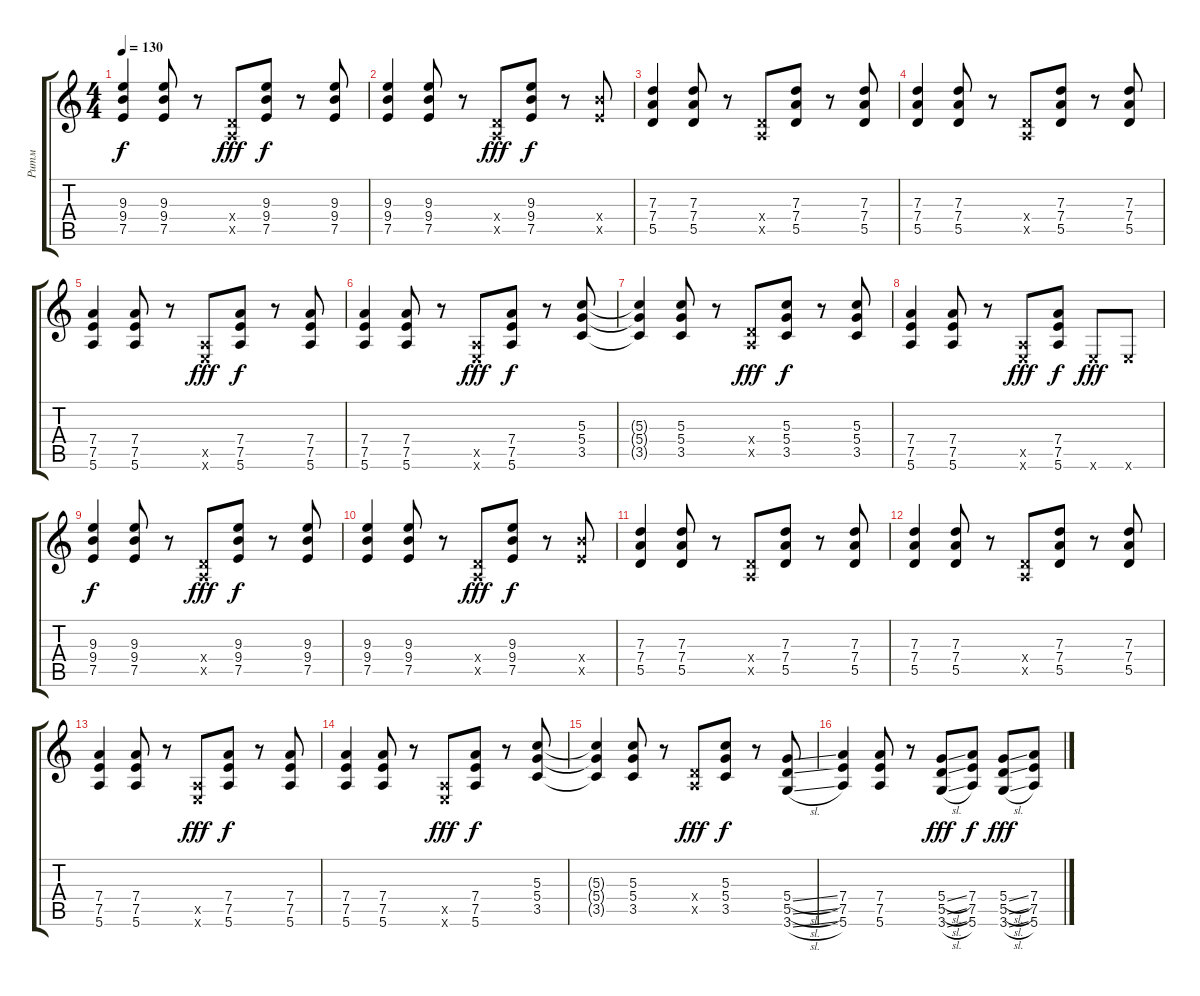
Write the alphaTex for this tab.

\track ("Ритм" "Ритм") {instrument distortionguitar}
\staff {score tabs}
\tuning (E4 B3 G3 D3 A2 E2) {hide}
\ts (4 4)
\tempo 130
\clef g2
\ks c
(9.3 9.4 7.5).4{dy f} (9.3 9.4 7.5).8 r.8 (0.4{x} 0.5{x}).8{dy fff} (9.3 9.4 7.5).8{dy f} r.8 (9.3 9.4 7.5).8 |
(9.3 9.4 7.5).4 (9.3 9.4 7.5).8 r.8 (0.4{x} 0.5{x}).8{dy fff} (9.3 9.4 7.5).8{dy f} r.8 (9.4{x} 7.5{x}).8 |
(7.3 7.4 5.5).4 (7.3 7.4 5.5).8 r.8 (0.4{x} 0.5{x}).8 (7.3 7.4 5.5).8 r.8 (7.3 7.4 5.5).8 |
(7.3 7.4 5.5).4 (7.3 7.4 5.5).8 r.8 (0.4{x} 0.5{x}).8 (7.3 7.4 5.5).8 r.8 (7.3 7.4 5.5).8 |
(7.4 7.5 5.6).4 (7.4 7.5 5.6).8 r.8 (0.5{x} 0.6{x}).8{dy fff} (7.4 7.5 5.6).8{dy f} r.8 (7.4 7.5 5.6).8 |
(7.4 7.5 5.6).4 (7.4 7.5 5.6).8 r.8 (0.5{x} 0.6{x}).8{dy fff} (7.4 7.5 5.6).8{dy f} r.8 (5.3 5.4 3.5).8 |
(5.3{t} 5.4{t} 3.5{t}).4 (5.3 5.4 3.5).8 r.8 (0.4{x} 0.5{x}).8{dy fff} (5.3 5.4 3.5).8{dy f} r.8 (5.3 5.4 3.5).8 |
(7.4 7.5 5.6).4 (7.4 7.5 5.6).8 r.8 (0.5{x} 0.6{x}).8{dy fff} (7.4 7.5 5.6).8{dy f} 0.6{x}.8{dy fff} 0.6{x}.8 |
(9.3 9.4 7.5).4{dy f} (9.3 9.4 7.5).8 r.8 (0.4{x} 0.5{x}).8{dy fff} (9.3 9.4 7.5).8{dy f} r.8 (9.3 9.4 7.5).8 |
(9.3 9.4 7.5).4 (9.3 9.4 7.5).8 r.8 (0.4{x} 0.5{x}).8{dy fff} (9.3 9.4 7.5).8{dy f} r.8 (9.4{x} 7.5{x}).8 |
(7.3 7.4 5.5).4 (7.3 7.4 5.5).8 r.8 (0.4{x} 0.5{x}).8 (7.3 7.4 5.5).8 r.8 (7.3 7.4 5.5).8 |
(7.3 7.4 5.5).4 (7.3 7.4 5.5).8 r.8 (0.4{x} 0.5{x}).8 (7.3 7.4 5.5).8 r.8 (7.3 7.4 5.5).8 |
(7.4 7.5 5.6).4 (7.4 7.5 5.6).8 r.8 (0.5{x} 0.6{x}).8{dy fff} (7.4 7.5 5.6).8{dy f} r.8 (7.4 7.5 5.6).8 |
(7.4 7.5 5.6).4 (7.4 7.5 5.6).8 r.8 (0.5{x} 0.6{x}).8{dy fff} (7.4 7.5 5.6).8{dy f} r.8 (5.3 5.4 3.5).8 |
(5.3{t} 5.4{t} 3.5{t}).4 (5.3 5.4 3.5).8 r.8 (0.4{x} 0.5{x}).8{dy fff} (5.3 5.4 3.5).8{dy f} r.8 (5.4{sl} 5.5{sl} 3.6{sl}).8 |
(7.4 7.5 5.6).4 (7.4 7.5 5.6).8 r.8 (5.4{sl} 5.5{sl} 3.6{sl}).8{dy fff} (7.4 7.5 5.6).8{dy f} (5.4{sl} 5.5{sl} 3.6{sl}).8{dy fff} (7.4 7.5 5.6).8
